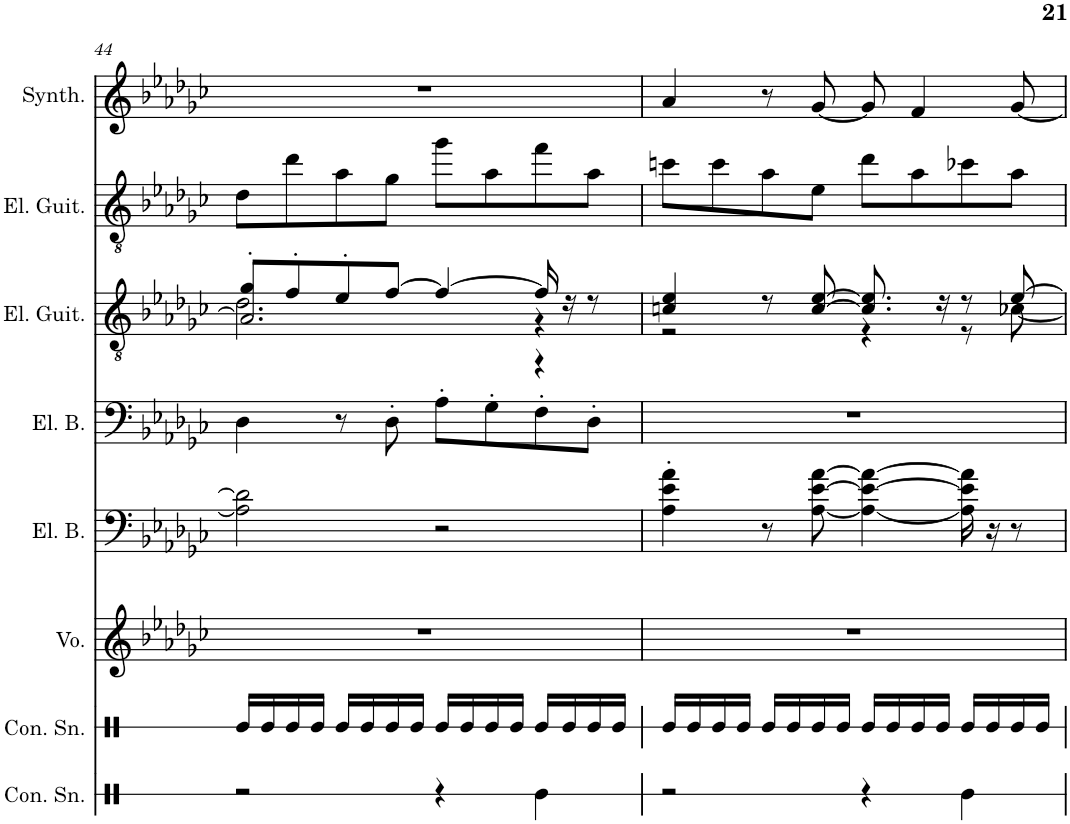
**kern	**kern	**kern	**kern	**kern	**kern	**kern	**kern
*part8	*part7	*part6	*part5	*part4	*part3	*part2	*part1
*staff8	*staff7	*staff6	*staff5	*staff4	*staff3	*staff2	*staff1
*I"Concert Snare Drum	*I"Concert Snare Drum	*I"Voice	*I"Electric Bass	*I"Electric Bass	*I"Electric Guitar	*I"Electric Guitar	*I"Saw Synthesizer
*I'Con. Sn.	*I'Con. Sn.	*I'Vo.	*I'El. B.	*I'El. B.	*I'El. Guit.	*I'El. Guit.	*I'Synth.
!!LO:PB:g=z
*clefX	*clefX	*clefG2	*clefF4	*clefF4	*clefGv2	*clefGv2	*clefG2
*	*	*	*Trd7c12	*Trd7c12	*	*	*
*k[]	*k[]	*k[b-e-a-d-g-c-]	*k[b-e-a-d-g-c-]	*k[b-e-a-d-g-c-]	*k[b-e-a-d-g-c-]	*k[b-e-a-d-g-c-]	*k[b-e-a-d-g-c-]
*M4/4	*M4/4	*M4/4	*M4/4	*M4/4	*M4/4	*M4/4	*M4/4
=44	=44	=44	=44	=44	=44	=44	=44
*	*	*	*	*	*^	*	*
*	*	*	*	*	*	*^	*	*
2r	16Re/LL	1r	2A-\] 2d-\]	4D-\	8g-'/L	2.d-\	2.A-/]	8d-\L	1r
.	16Re/	.	.	.	.	.	.	.	.
.	16Re/	.	.	.	8f'/	.	.	8dd-\	.
.	16Re/JJ	.	.	.	.	.	.	.	.
.	16Re/LL	.	.	8r	8e-'/	.	.	8a-\	.
.	16Re/	.	.	.	.	.	.	.	.
.	16Re/	.	.	8D-'\	[8f/J	.	.	8g-\J	.
.	16Re/JJ	.	.	.	.	.	.	.	.
4r	16Re/LL	.	2r	8A-'\L	4f/_	.	.	8gg-\L	.
.	16Re/	.	.	.	.	.	.	.	.
.	16Re/	.	.	8G-'\	.	.	.	8a-\	.
.	16Re/JJ	.	.	.	.	.	.	.	.
4Re\	16Re/LL	.	.	8F'\	16f/]	4r	4r	8ff\	.
.	16Re/	.	.	.	16r	.	.	.	.
.	16Re/	.	.	8D-'\J	8r	.	.	8a-\J	.
.	16Re/JJ	.	.	.	.	.	.	.	.
*	*	*	*	*	*	*v	*v	*	*
=45	=45	=45	=45	=45	=45	=45	=45	=45
2r	16Re/LL	1r	4A-\' 4e-\' 4a-\'	1r	4cn/ 4e-/	2r	8ccn\L	4a-/
.	16Re/	.	.	.	.	.	.	.
.	16Re/	.	.	.	.	.	8cc\	.
.	16Re/JJ	.	.	.	.	.	.	.
.	16Re/LL	.	8r	.	8r	.	8a-\	8r
.	16Re/	.	.	.	.	.	.	.
.	16Re/	.	[8A-\ [8e-\ [8a-\	.	[8c/ [8e-/	.	8e-\J	[8g-/
.	16Re/JJ	.	.	.	.	.	.	.
4r	16Re/LL	.	4A-\_ 4e-\_ 4a-\_	.	8.c/] 8.e-/]	4r	8dd-\L	8g-/]
.	16Re/	.	.	.	.	.	.	.
.	16Re/	.	.	.	.	.	8a-\	4f/
.	16Re/JJ	.	.	.	16r	.	.	.
4Re\	16Re/LL	.	16A-\] 16e-\] 16a-\]	.	8r	8r	8cc-X\	.
.	16Re/	.	16r	.	.	.	.	.
.	16Re/	.	8r	.	[8e-/	[8c-X\	8a-\J	[8g-/
.	16Re/JJ	.	.	.	.	.	.	.
*	*	*	*	*	*v	*v	*	*
=	=	=	=	=	=	=	=
*-	*-	*-	*-	*-	*-	*-	*-
